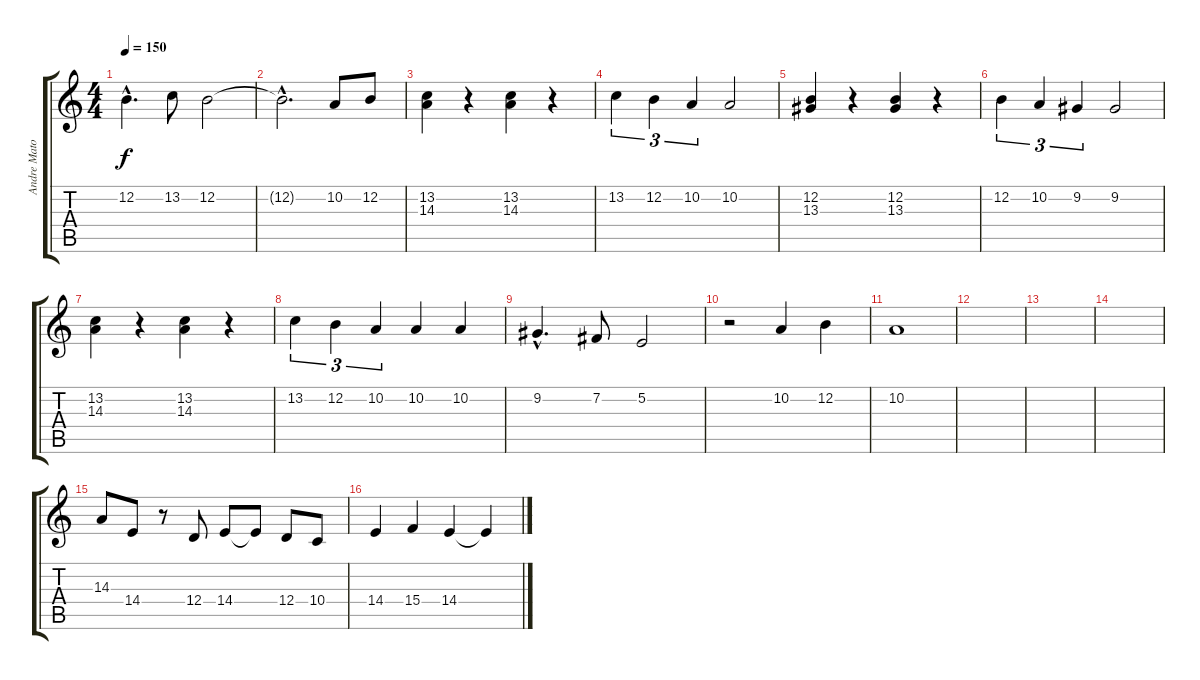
\track ("Andre Matos/Piano" "Andre Mato") {instrument lead6voice}
\staff {score tabs}
\tuning (E4 B3 G3 D3 A2 E2) {hide}
\ts (4 4)
\tempo 150
\clef g2
\ks c
12.2{hac}.4{d dy f} 13.2.8 12.2.2 |
12.2{hac t}.2{d} 10.2.8 12.2.8 |
(13.2 14.3).4 r.4 (13.2 14.3).4 r.4 |
13.2.4{tu (3 2)} 12.2.4{tu (3 2)} 10.2.4{tu (3 2)} 10.2.2 |
(12.2 13.3).4 r.4 (12.2 13.3).4 r.4 |
12.2.4{tu (3 2)} 10.2.4{tu (3 2)} 9.2.4{tu (3 2)} 9.2.2 |
(13.2 14.3).4 r.4 (13.2 14.3).4 r.4 |
13.2.4{tu (3 2)} 12.2.4{tu (3 2)} 10.2.4{tu (3 2)} 10.2.4 10.2.4 |
9.2{hac}.4{d} 7.2.8 5.2.2 |
r.2 10.2.4 12.2.4 |
10.2.1 |
|
|
|
14.3.8 14.4.8 r.8 12.4.8 14.4.8 14.4{t}.8 12.4.8 10.4.8 |
14.4.4 15.4.4 14.4.4 14.4{t}.4
